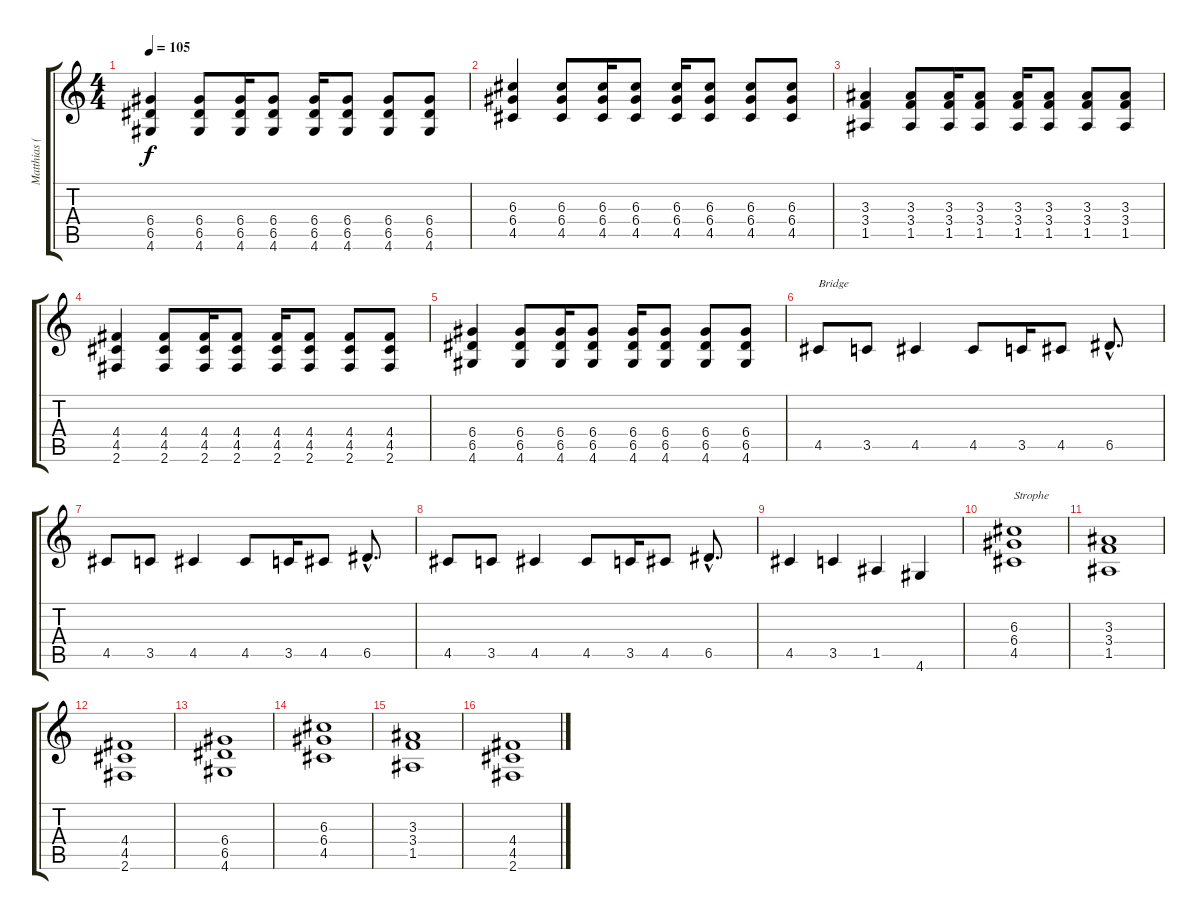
\track ("Matthias (Gonzo) Röhr" "Matthias (") {instrument overdrivenguitar}
\staff {score tabs}
\tuning (E4 B3 G3 D3 A2 E2) {hide}
\ts (4 4)
\tempo 105
\clef g2
\ks c
(6.4 6.5 4.6).4{dy f} (6.4 6.5 4.6).8 (6.4 6.5 4.6).16 (6.4 6.5 4.6).8 (6.4 6.5 4.6).16 (6.4 6.5 4.6).8 (6.4 6.5 4.6).8 (6.4 6.5 4.6).8 |
(6.3 6.4 4.5).4 (6.3 6.4 4.5).8 (6.3 6.4 4.5).16 (6.3 6.4 4.5).8 (6.3 6.4 4.5).16 (6.3 6.4 4.5).8 (6.3 6.4 4.5).8 (6.3 6.4 4.5).8 |
(3.3 3.4 1.5).4 (3.3 3.4 1.5).8 (3.3 3.4 1.5).16 (3.3 3.4 1.5).8 (3.3 3.4 1.5).16 (3.3 3.4 1.5).8 (3.3 3.4 1.5).8 (3.3 3.4 1.5).8 |
(4.4 4.5 2.6).4 (4.4 4.5 2.6).8 (4.4 4.5 2.6).16 (4.4 4.5 2.6).8 (4.4 4.5 2.6).16 (4.4 4.5 2.6).8 (4.4 4.5 2.6).8 (4.4 4.5 2.6).8 |
(6.4 6.5 4.6).4 (6.4 6.5 4.6).8 (6.4 6.5 4.6).16 (6.4 6.5 4.6).8 (6.4 6.5 4.6).16 (6.4 6.5 4.6).8 (6.4 6.5 4.6).8 (6.4 6.5 4.6).8 |
4.5.8{txt "Bridge"} 3.5.8 4.5.4 4.5.8 3.5.16 4.5.8 6.5{hac}.8{d} |
4.5.8 3.5.8 4.5.4 4.5.8 3.5.16 4.5.8 6.5{hac}.8{d} |
4.5.8 3.5.8 4.5.4 4.5.8 3.5.16 4.5.8 6.5{hac}.8{d} |
4.5.4 3.5.4 1.5.4 4.6.4 |
(6.3 6.4 4.5).1{txt "Strophe"} |
(3.3 3.4 1.5).1 |
(4.4 4.5 2.6).1 |
(6.4 6.5 4.6).1 |
(6.3 6.4 4.5).1 |
(3.3 3.4 1.5).1 |
(4.4 4.5 2.6).1
